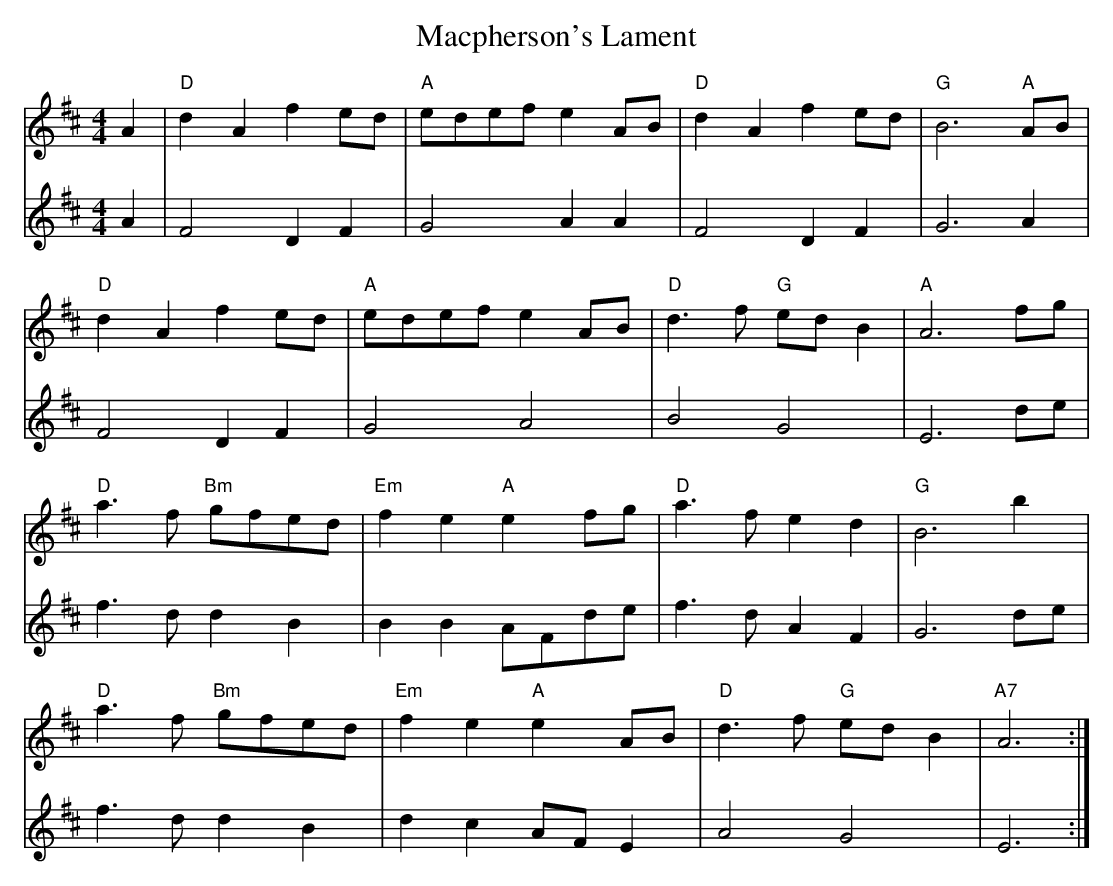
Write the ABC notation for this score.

X:1
T:Macpherson's Lament
M:4/4
L:1/8
K:D
V:1 clef=treble
A2 | "D"d2 A2 f2 ed | "A"edef e2 AB | "D"d2 A2 f2 ed | "G"B6 "A"AB |
"D"d2 A2 f2 ed | "A"edef e2 AB | "D"d3 f "G"ed B2 | "A"A6 fg |
"D"a3 f "Bm"gfed | "Em"f2 e2 "A"e2 fg | "D"a3 f e2 d2 | "G"B6 b2 |
"D"a3 f "Bm"gfed | "Em"f2 e2 "A"e2 AB | "D"d3 f "G"ed B2 | "A7"A6 :|
V:2 clef=treble
A2 | F4 D2 F2 | G4 A2 A2 | F4 D2 F2 | G6 A2 |
F4 D2 F2 | G4 A4 | B4 G4 | E6 de |
f3 d d2 B2 | B2 B2 AFde | f3 d A2 F2 | G6 de |
f3 d d2 B2 | d2 c2 AF E2 | A4 G4 | E6 :|
